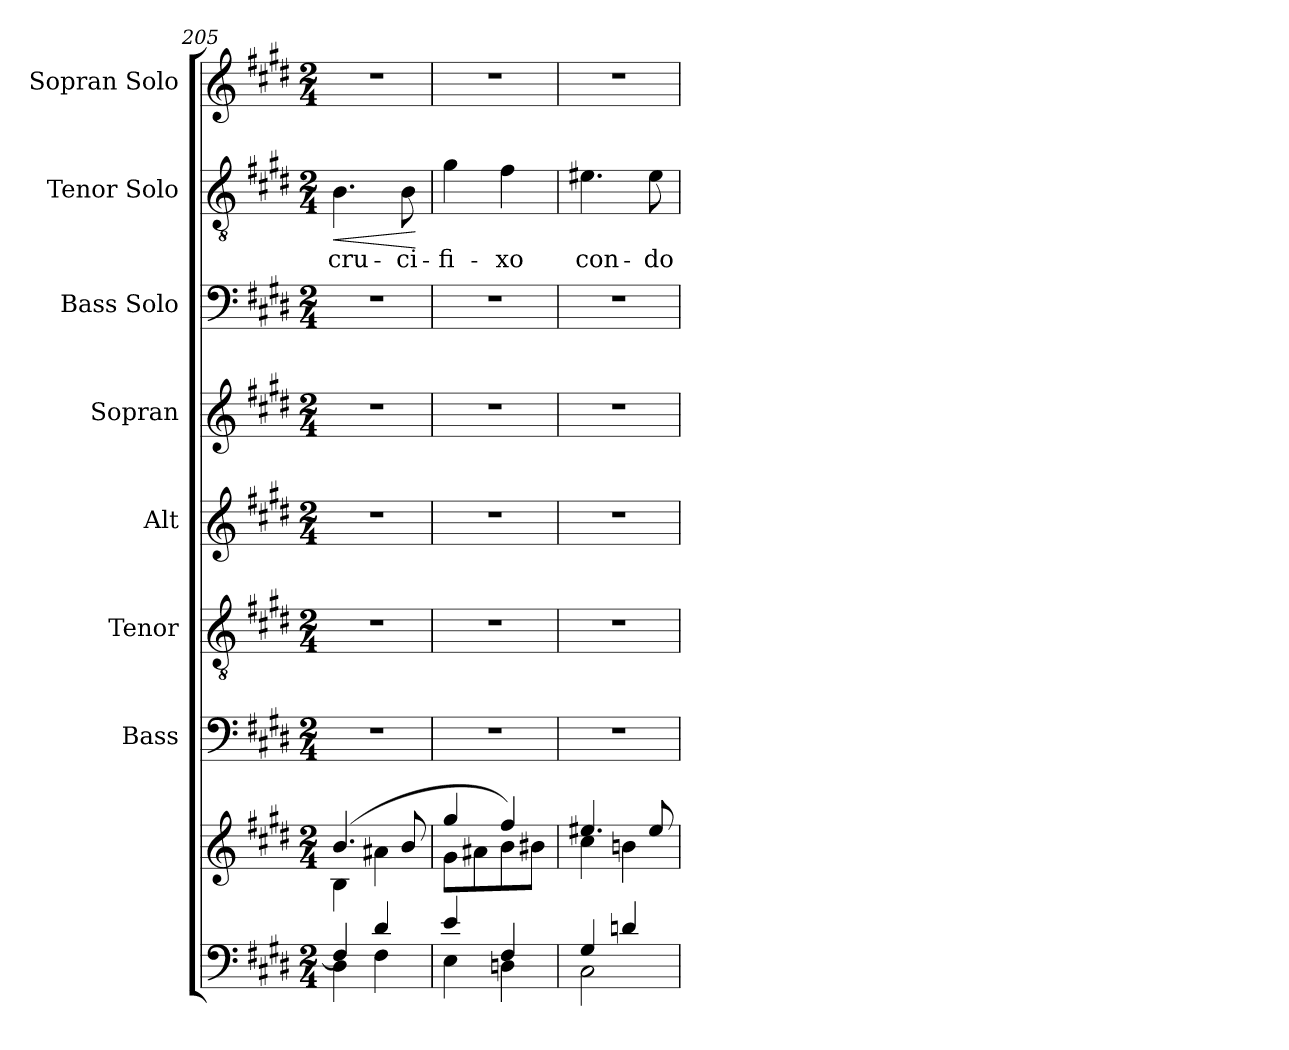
**kern	**kern	**kern	**kern	**kern	**kern	**kern	**kern	**text	**dynam	**kern
*part8	*part8	*part7	*part6	*part5	*part4	*part3	*part2	*part2	*part2	*part1
*staff9	*staff8	*staff7	*staff6	*staff5	*staff4	*staff3	*staff2	*staff2	*staff2	*staff1
*	*	*I"Bass	*I"Tenor	*I"Alt	*I"Sopran	*I"Bass Solo	*I"Tenor Solo	*	*	*I"Sopran Solo
*	*	*I'B.	*I'T.	*I'A.	*I'S.	*I'B. Solo	*I'T. Solo	*	*	*I'S. Solo
*clefF4	*clefG2	*clefF4	*clefGv2	*clefG2	*clefG2	*clefF4	*clefGv2	*	*	*clefG2
*k[f#c#g#d#]	*k[f#c#g#d#]	*k[f#c#g#d#]	*k[f#c#g#d#]	*k[f#c#g#d#]	*k[f#c#g#d#]	*k[f#c#g#d#]	*k[f#c#g#d#]	*	*	*k[f#c#g#d#]
*E:	*E:	*E:	*E:	*E:	*E:	*E:	*E:	*	*	*E:
*M2/4	*M2/4	*M2/4	*M2/4	*M2/4	*M2/4	*M2/4	*M2/4	*	*	*M2/4
=205	=205	=205	=205	=205	=205	=205	=205	=205	=205	=205
*^	*^	*	*	*	*	*	*	*	*	*
!	!	!	!	!	!	!	!	!	!	!LO:LY:b	!LO:HP:b	!
4F#/]	4D#\	(4.b/	4B\	2r	2r	2r	2r	2r	4.B\	cru-	<	2r
4d#/	4F#\	.	4a#X\	.	.	.	.	.	.	.	.	.
!	!	!	!	!	!	!	!	!	!	!LO:LY:b	!	!
.	.	8b/	.	.	.	.	.	.	8B\	-ci-	.	.
*v	*v	*	*	*	*	*	*	*	*	*	*	*
*	*v	*v	*	*	*	*	*	*	*	*	*
.	.	.	.	.	.	.	.	.	[	.
=206	=206	=206	=206	=206	=206	=206	=206	=206	=206	=206
*^	*^	*	*	*	*	*	*	*	*	*
!	!	!	!	!	!	!	!	!	!	!LO:LY:b	!	!
4e/	4E\	4gg#/	8g#\L	2r	2r	2r	2r	2r	4g#\	-fi-	.	2r
.	.	.	8a#X\	.	.	.	.	.	.	.	.	.
!	!	!	!	!	!	!	!	!	!	!LO:LY:b	!	!
4F#/	4Dn\	4ff#/)	8b\	.	.	.	.	.	4f#\	-xo	.	.
.	.	.	8b#X\J	.	.	.	.	.	.	.	.	.
=207	=207	=207	=207	=207	=207	=207	=207	=207	=207	=207	=207	=207
!	!	!	!	!	!	!	!	!	!	!LO:LY:b	!	!
4G#/	2C#\	4.ee#X/	4cc#\	2r	2r	2r	2r	2r	4.e#X\	con-	.	2r
4dn/	.	.	4bn\	.	.	.	.	.	.	.	.	.
!	!	!	!	!	!	!	!	!	!	!LO:LY:b	!	!
.	.	8ee#/	.	.	.	.	.	.	8e#\	-do-	.	.
*v	*v	*	*	*	*	*	*	*	*	*	*	*
*	*v	*v	*	*	*	*	*	*	*	*	*
=	=	=	=	=	=	=	=	=	=	=
*-	*-	*-	*-	*-	*-	*-	*-	*-	*-	*-
